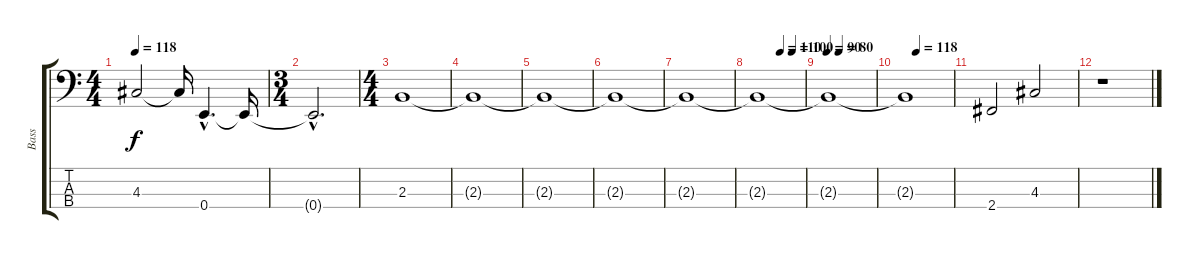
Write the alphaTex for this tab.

\track ("Bass" "Bass") {instrument electricbassfinger}
\staff {score tabs}
\tuning (G2 D2 A1 E1) {hide}
\ts (4 4)
\tempo 118
\clef f4
\ks c
4.3.2{dy f} 4.3{t}.16 0.4{hac}.4{d} 0.4{t}.16 |
\ts (3 4)
0.4{hac t}.2{d} |
\ts (4 4)
2.3.1 |
2.3{t}.1 |
2.3{t}.1 |
2.3{t}.1 |
2.3{t}.1 |
\tempo (110 0.5)
\tempo (100 0.75)
2.3{t}.1 |
\tempo 90
\tempo (80 0.25)
2.3{t}.1 |
\tempo (118 0.25)
2.3{t}.1 |
2.4.2 4.3.2 |
r.1
